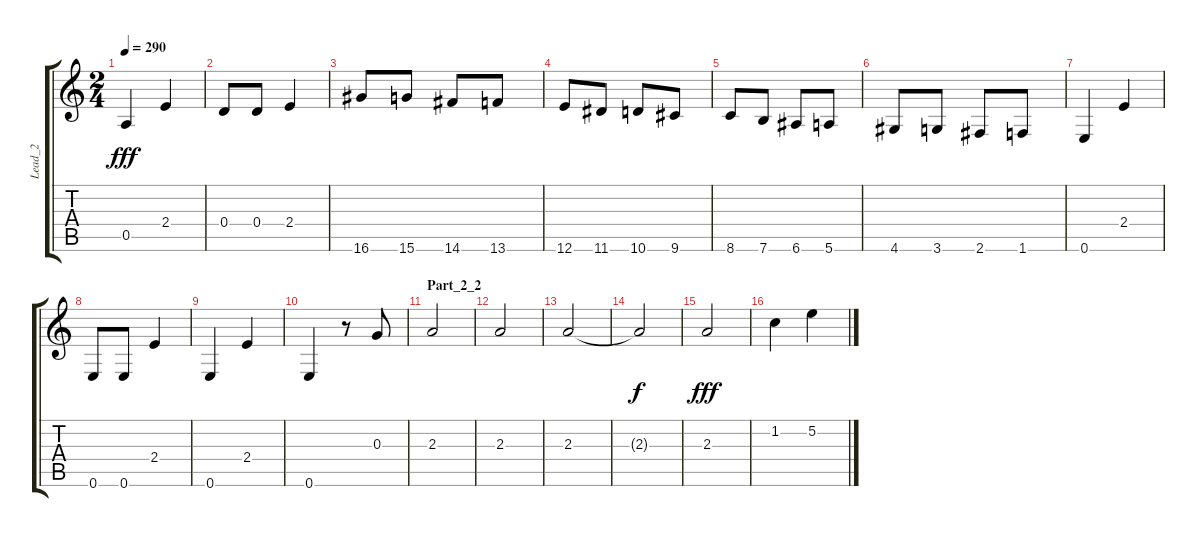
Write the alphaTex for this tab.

\track ("Lead_2" "Lead_2") {instrument acousticguitarnylon}
\staff {score tabs}
\tuning (E4 B3 G3 D3 A2 E2) {hide}
\ts (2 4)
\tempo 290
\clef g2
\ks c
0.5.4{dy fff} 2.4.4 |
0.4.8 0.4.8 2.4.4 |
16.6.8{volume 8 balance 0} 15.6.8 14.6.8 13.6.8 |
12.6.8 11.6.8 10.6.8 9.6.8 |
8.6.8 7.6.8 6.6.8 5.6.8 |
4.6.8 3.6.8 2.6.8 1.6.8 |
0.6.4 2.4.4 |
0.6.8 0.6.8 2.4.4 |
0.6.4 2.4.4 |
0.6.4 r.8{volume 13 balance 4 instrument synthbass2} 0.3.8 |
\section ("" "Part_2_2")
2.3.2 |
2.3.2 |
2.3.2 |
2.3{t}.2{dy f} |
2.3.2{dy fff} |
1.2.4 5.2.4
